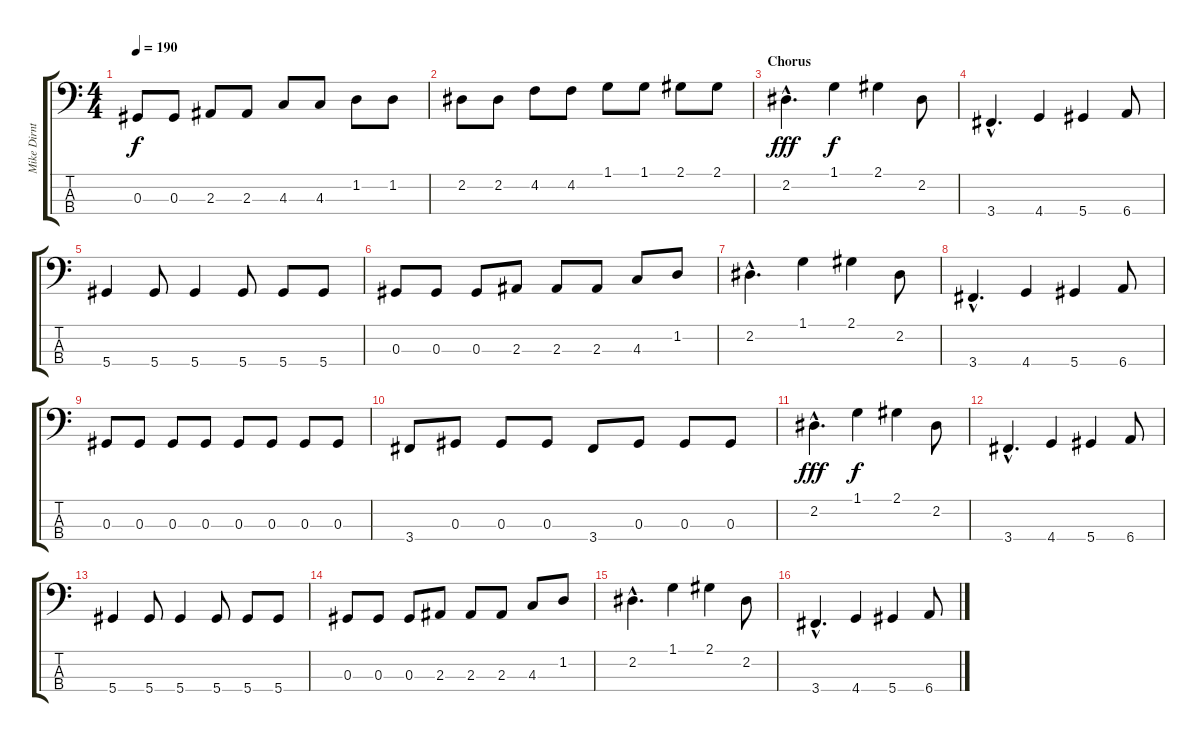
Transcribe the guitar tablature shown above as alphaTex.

\track ("Mike Dirnt (Bass)" "Mike Dirnt") {instrument electricbassfinger}
\staff {score tabs}
\tuning (Gb2 Db2 Ab1 Eb1) {hide}
\ts (4 4)
\tempo 190
\clef f4
\ks c
0.3.8{dy f} 0.3.8 2.3.8 2.3.8 4.3.8 4.3.8 1.2.8 1.2.8 |
2.2.8 2.2.8 4.2.8 4.2.8 1.1.8 1.1.8 2.1.8 2.1.8 |
\section ("" "Chorus")
2.2{hac}.4{d dy fff} 1.1.4{dy f} 2.1.4 2.2.8 |
3.4{hac}.4{d} 4.4.4 5.4.4 6.4.8 |
5.4.4 5.4.8 5.4.4 5.4.8 5.4.8 5.4.8 |
0.3.8 0.3.8 0.3.8 2.3.8 2.3.8 2.3.8 4.3.8 1.2.8 |
2.2{hac}.4{d} 1.1.4 2.1.4 2.2.8 |
3.4{hac}.4{d} 4.4.4 5.4.4 6.4.8 |
0.3.8 0.3.8 0.3.8 0.3.8 0.3.8 0.3.8 0.3.8 0.3.8 |
3.4.8 0.3.8 0.3.8 0.3.8 3.4.8 0.3.8 0.3.8 0.3.8 |
2.2{hac}.4{d dy fff} 1.1.4{dy f} 2.1.4 2.2.8 |
3.4{hac}.4{d} 4.4.4 5.4.4 6.4.8 |
5.4.4 5.4.8 5.4.4 5.4.8 5.4.8 5.4.8 |
0.3.8 0.3.8 0.3.8 2.3.8 2.3.8 2.3.8 4.3.8 1.2.8 |
2.2{hac}.4{d} 1.1.4 2.1.4 2.2.8 |
3.4{hac}.4{d} 4.4.4 5.4.4 6.4.8
